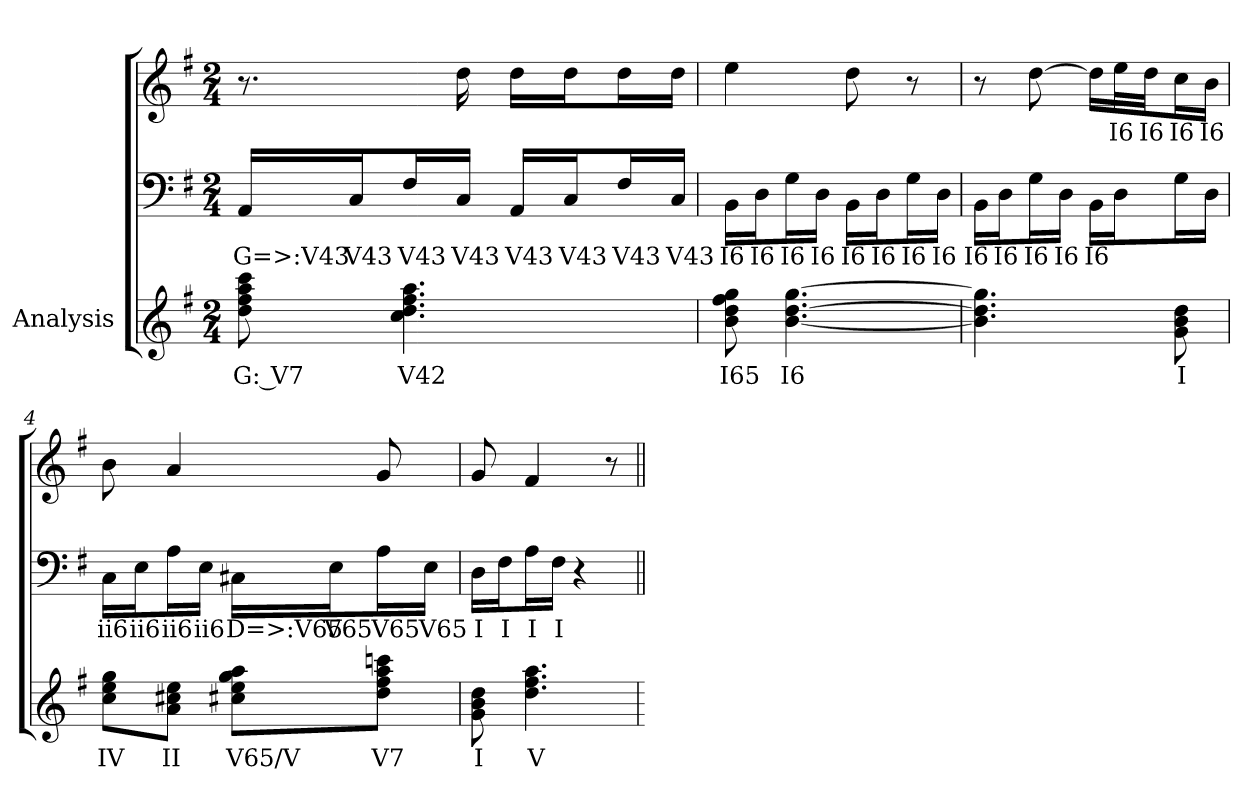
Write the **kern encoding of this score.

**kern	**text	**kern	**text	**kern	**text
*part3	*part3	*part2	*part2	*part1	*part1
*staff3	*staff3	*staff2	*staff2	*staff1	*staff1
*I"Analysis	*	*	*	*	*
*	*	*clefF4	*	*clefG2	*
*k[f#]	*	*k[f#]	*	*k[f#]	*
*M2/4	*	*M2/4	*	*M2/4	*
=1	=1	=1	=1	=1	=1
8dd 8ff# 8aa 8ccc	G: V7	16AALL	G=>:V43	8.r	.
.	.	16CJ	V43	.	.
4.cc 4.dd 4.ff# 4.aa	V42	16F#L	V43	.	.
.	.	16CJJ	V43	16dd	.
.	.	16AALL	V43	16ddLL	.
.	.	16CJ	V43	16ddJ	.
.	.	16F#L	V43	16ddL	.
.	.	16CJJ	V43	16ddJJ	.
=2	=2	=2	=2	=2	=2
8b 8dd 8ff# 8gg	I65	16BBLL	I6	4ee	.
.	.	16DJ	I6	.	.
[4.b [4.dd [4.gg	I6	16GL	I6	.	.
.	.	16DJJ	I6	.	.
.	.	16BBLL	I6	8dd	.
.	.	16DJ	I6	.	.
.	.	16GL	I6	8r	.
.	.	16DJJ	I6	.	.
=3	=3	=3	=3	=3	=3
4.b] 4.dd] 4.gg]	.	16BBLL	I6	8r	.
.	.	16DJ	I6	.	.
.	.	16GL	I6	[8dd	.
.	.	16DJJ	I6	.	.
.	.	16BBLL	I6	16ddLL]	.
.	.	16DJ	.	32eeL	I6
.	.	.	.	32ddJJ	I6
8g 8b 8dd	I	16GL	.	16ccL	I6
.	.	16DJJ	.	16bJJ	I6
=4	=4	=4	=4	=4	=4
8cc 8ee 8ggL	IV	16CLL	ii6	8b	.
.	.	16EJ	ii6	.	.
8a 8cc#X 8eeJ	II	16AL	ii6	4a	.
.	.	16EJJ	ii6	.	.
8cc#X 8ee 8gg 8aaL	V65/V	16C#XLL	D=>:V65	.	.
.	.	16EJ	V65	.	.
8dd 8ff# 8aa 8cccnJ	V7	16AL	V65	8g	.
.	.	16EJJ	V65	.	.
=5	=5	=5	=5	=5	=5
8g 8b 8dd	I	16DLL	I	8g	.
.	.	16F#J	I	.	.
4.dd 4.ff# 4.aa	V	16AL	I	4f#	.
.	.	16F#JJ	I	.	.
.	.	4r	I	.	.
.	.	.	.	8r	.
=	=||	=||	=||	=||	=||
*-	*-	*-	*-	*-	*-
